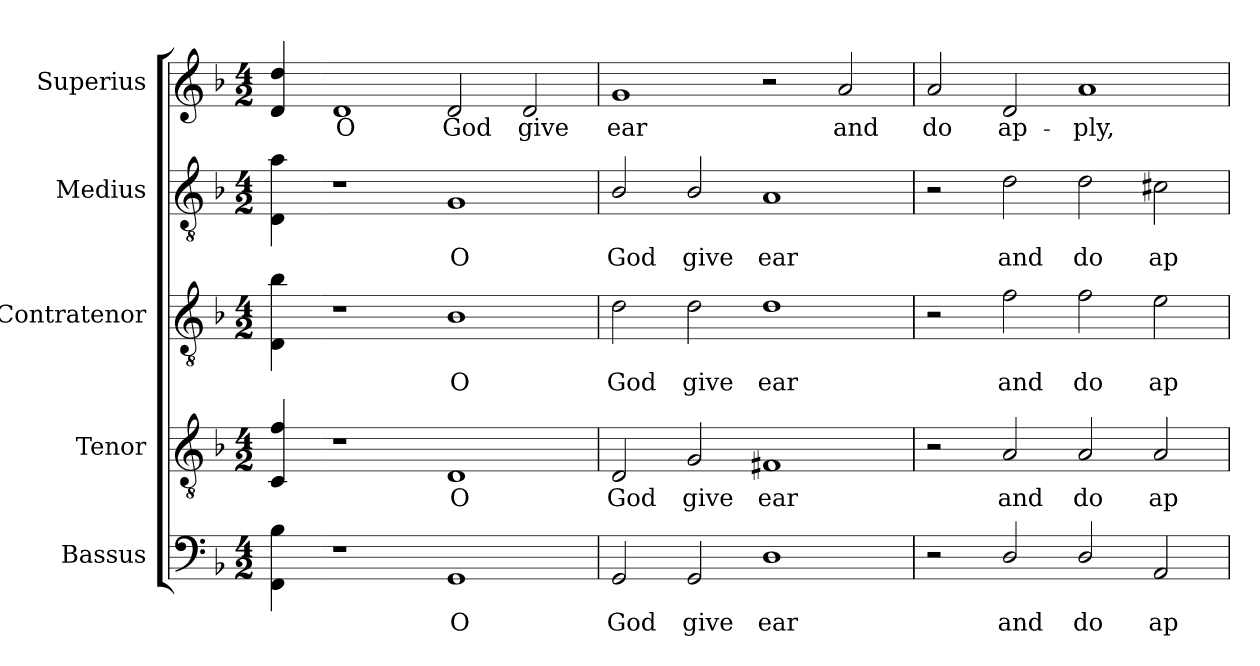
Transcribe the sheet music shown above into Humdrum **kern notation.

**kern	**text	**kern	**text	**kern	**text	**kern	**text	**kern	**text
*part5	*part5	*part4	*part4	*part3	*part3	*part2	*part2	*part1	*part1
*staff5	*staff5	*staff4	*staff4	*staff3	*staff3	*staff2	*staff2	*staff1	*staff1
*I"Bassus	*	*I"Tenor	*	*I"Contratenor	*	*I"Medius	*	*I"Superius	*
*I'B.	*	*I'T.	*	*I'CT.	*	*I'M.	*	*I'S.	*
!!LO:PB:g=z
*clefF4	*	*clefGv2	*	*clefGv2	*	*clefGv2	*	*clefG2	*
*	*	*ITrd7c12	*	*ITrd7c12	*	*ITrd7c12	*	*	*
*k[b-]	*	*k[b-]	*	*k[b-]	*	*k[b-]	*	*k[b-]	*
*F:	*	*F:	*	*F:	*	*F:	*	*F:	*
*M4/2	*	*M4/2	*	*M4/2	*	*M4/2	*	*M4/2	*
=	=	=	=	=	=	=	=	=	=
4FFi\ 4B-i	.	4CCi/ 4Fi	.	4DDi\ 4B-i	.	4DDi\ 4Ai	.	4di/ 4ddi	.
=1-	=1-	=1-	=1-	=1-	=1-	=1-	=1-	=1-	=1-
!	!	!	!	!	!	!	!	!	!LO:LY:b:color=#000000
1r	.	1r	.	1r	.	1r	.	1di	O
!	!LO:LY:b:color=#000000	!	!	!	!	!	!	!	!
!	!	!	!LO:LY:b:color=#000000	!	!	!	!	!	!
!	!	!	!	!	!LO:LY:b:color=#000000	!	!	!	!
!	!	!	!	!	!	!	!LO:LY:b:color=#000000	!	!
!	!	!	!	!	!	!	!	!	!LO:LY:b:color=#000000
1GGi	O	1DDi	O	1BB-i	O	1GGi	O	2di/	God
!	!	!	!	!	!	!	!	!	!LO:LY:b:color=#000000
.	.	.	.	.	.	.	.	2di/	give
=2	=2	=2	=2	=2	=2	=2	=2	=2	=2
!	!LO:LY:b:color=#000000	!	!	!	!	!	!	!	!
!	!	!	!LO:LY:b:color=#000000	!	!	!	!	!	!
!	!	!	!	!	!LO:LY:b:color=#000000	!	!	!	!
!	!	!	!	!	!	!	!LO:LY:b:color=#000000	!	!
!	!	!	!	!	!	!	!	!	!LO:LY:b:color=#000000
2GGi/	God	2DDi/	God	2Di\	God	2BB-i/	God	1gi	ear
!	!LO:LY:b:color=#000000	!	!	!	!	!	!	!	!
!	!	!	!LO:LY:b:color=#000000	!	!	!	!	!	!
!	!	!	!	!	!LO:LY:b:color=#000000	!	!	!	!
!	!	!	!	!	!	!	!LO:LY:b:color=#000000	!	!
2GGi/	give	2GGi/	give	2Di\	give	2BB-i/	give	.	.
!	!LO:LY:b:color=#000000	!	!	!	!	!	!	!	!
!	!	!	!LO:LY:b:color=#000000	!	!	!	!	!	!
!	!	!	!	!	!LO:LY:b:color=#000000	!	!	!	!
!	!	!	!	!	!	!	!LO:LY:b:color=#000000	!	!
1Di	ear	1FF#Xi	ear	1Di	ear	1AAi	ear	2r	.
!	!	!	!	!	!	!	!	!	!LO:LY:b:color=#000000
.	.	.	.	.	.	.	.	2ai/	and
=3	=3	=3	=3	=3	=3	=3	=3	=3	=3
!	!	!	!	!	!	!	!	!	!LO:LY:b:color=#000000
2r	.	2r	.	2r	.	2r	.	2ai/	do
!	!LO:LY:b:color=#000000	!	!	!	!	!	!	!	!
!	!	!	!LO:LY:b:color=#000000	!	!	!	!	!	!
!	!	!	!	!	!LO:LY:b:color=#000000	!	!	!	!
!	!	!	!	!	!	!	!LO:LY:b:color=#000000	!	!
!	!	!	!	!	!	!	!	!	!LO:LY:b:color=#000000
2Di/	and	2AAi/	and	2Fi\	and	2Di\	and	2di/	ap-
!	!LO:LY:b:color=#000000	!	!	!	!	!	!	!	!
!	!	!	!LO:LY:b:color=#000000	!	!	!	!	!	!
!	!	!	!	!	!LO:LY:b:color=#000000	!	!	!	!
!	!	!	!	!	!	!	!LO:LY:b:color=#000000	!	!
!	!	!	!	!	!	!	!	!	!LO:LY:b:color=#000000
2Di/	do	2AAi/	do	2Fi\	do	2Di\	do	1ai	-ply,
!	!LO:LY:b:color=#000000	!	!	!	!	!	!	!	!
!	!	!	!LO:LY:b:color=#000000	!	!	!	!	!	!
!	!	!	!	!	!LO:LY:b:color=#000000	!	!	!	!
!	!	!	!	!	!	!	!LO:LY:b:color=#000000	!	!
2AAi/	ap-	2AAi/	ap-	2Ei\	ap-	2C#Xi\	ap-	.	.
=	=	=	=	=	=	=	=	=	=
*-	*-	*-	*-	*-	*-	*-	*-	*-	*-
